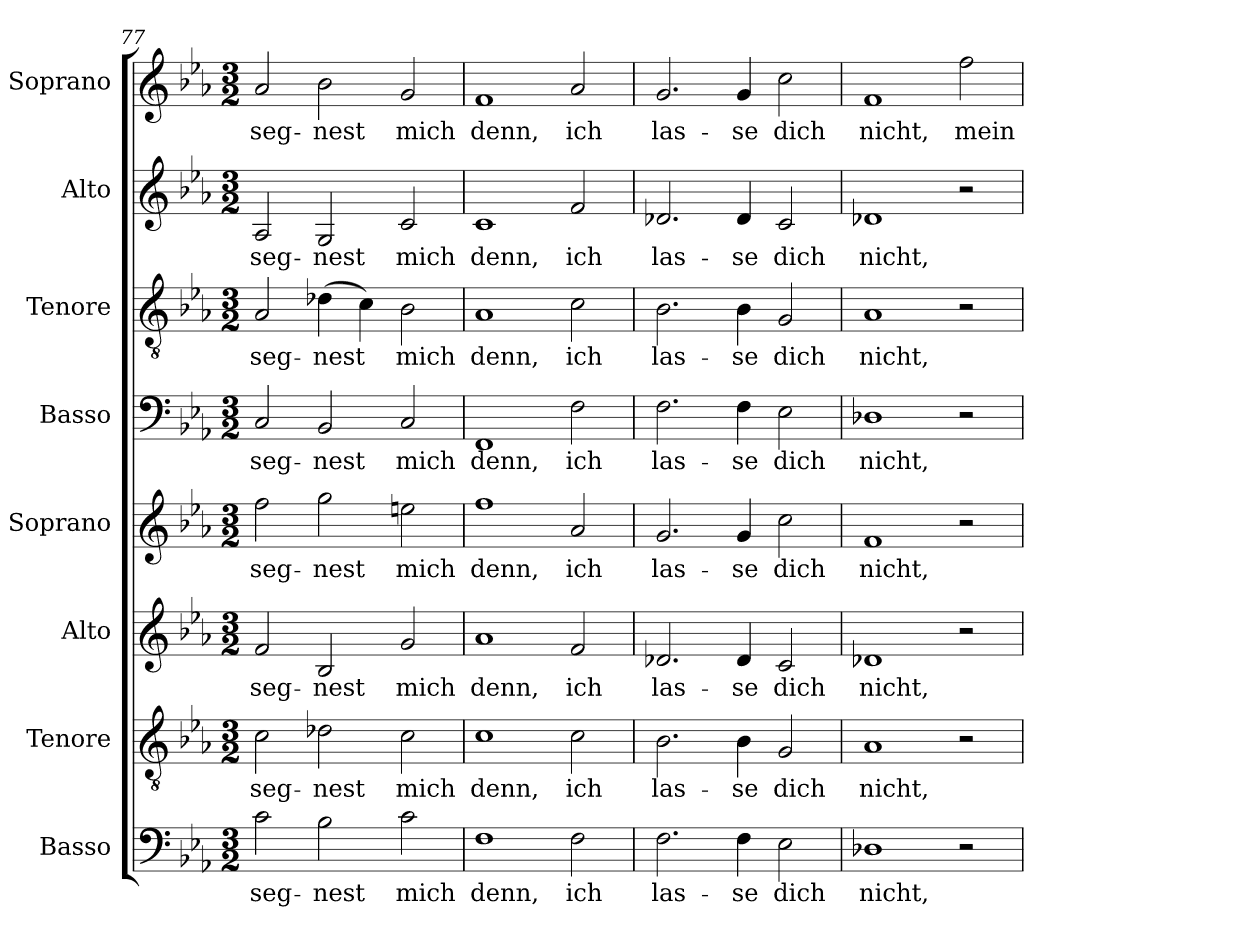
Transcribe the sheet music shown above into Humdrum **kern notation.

**kern	**text	**kern	**text	**kern	**text	**kern	**text	**kern	**text	**kern	**text	**kern	**text	**kern	**text
*part8	*part8	*part7	*part7	*part6	*part6	*part5	*part5	*part4	*part4	*part3	*part3	*part2	*part2	*part1	*part1
*staff8	*staff8	*staff7	*staff7	*staff6	*staff6	*staff5	*staff5	*staff4	*staff4	*staff3	*staff3	*staff2	*staff2	*staff1	*staff1
*I"Basso	*	*I"Tenore	*	*I"Alto	*	*I"Soprano	*	*I"Basso	*	*I"Tenore	*	*I"Alto	*	*I"Soprano	*
*I'B	*	*I'T	*	*I'A	*	*I'S	*	*I'B	*	*I'T	*	*I'A	*	*I'S	*
*clefF4	*	*clefGv2	*	*clefG2	*	*clefG2	*	*clefF4	*	*clefGv2	*	*clefG2	*	*clefG2	*
*k[b-e-a-]	*	*k[b-e-a-]	*	*k[b-e-a-]	*	*k[b-e-a-]	*	*k[b-e-a-]	*	*k[b-e-a-]	*	*k[b-e-a-]	*	*k[b-e-a-]	*
*E-:	*	*E-:	*	*E-:	*	*E-:	*	*E-:	*	*E-:	*	*E-:	*	*E-:	*
*M3/2	*	*M3/2	*	*M3/2	*	*M3/2	*	*M3/2	*	*M3/2	*	*M3/2	*	*M3/2	*
=77	=77	=77	=77	=77	=77	=77	=77	=77	=77	=77	=77	=77	=77	=77	=77
2c\	seg-	2c\	seg-	2f/	seg-	2ff\	seg-	2C/	seg-	2A-/	seg-	2A-/	seg-	2a-/	seg-
2B-\	-nest	2d-X\	-nest	2B-/	-nest	2gg\	-nest	2BB-/	-nest	(4d-X\	-nest	2G/	-nest	2b-\	-nest
.	.	.	.	.	.	.	.	.	.	4c\)	.	.	.	.	.
2c\	mich	2c\	mich	2g/	mich	2een\	mich	2C/	mich	2B-\	mich	2c/	mich	2g/	mich
=78	=78	=78	=78	=78	=78	=78	=78	=78	=78	=78	=78	=78	=78	=78	=78
1F	denn,	1c	denn,	1a-	denn,	1ff	denn,	1FF	denn,	1A-	denn,	1c	denn,	1f	denn,
2F\	ich	2c\	ich	2f/	ich	2a-/	ich	2F\	ich	2c\	ich	2f/	ich	2a-/	ich
=79	=79	=79	=79	=79	=79	=79	=79	=79	=79	=79	=79	=79	=79	=79	=79
2.F\	las-	2.B-\	las-	2.d-X/	las-	2.g/	las-	2.F\	las-	2.B-\	las-	2.d-X/	las-	2.g/	las-
4F\	-se	4B-\	-se	4d-/	-se	4g/	-se	4F\	-se	4B-\	-se	4d-/	-se	4g/	-se
2E-\	dich	2G/	dich	2c/	dich	2cc\	dich	2E-\	dich	2G/	dich	2c/	dich	2cc\	dich
=80	=80	=80	=80	=80	=80	=80	=80	=80	=80	=80	=80	=80	=80	=80	=80
1D-X	nicht,	1A-	nicht,	1d-X	nicht,	1f	nicht,	1D-X	nicht,	1A-	nicht,	1d-X	nicht,	1f	nicht,
2r	.	2r	.	2r	.	2r	.	2r	.	2r	.	2r	.	2ff\	mein
=	=	=	=	=	=	=	=	=	=	=	=	=	=	=	=
*-	*-	*-	*-	*-	*-	*-	*-	*-	*-	*-	*-	*-	*-	*-	*-
